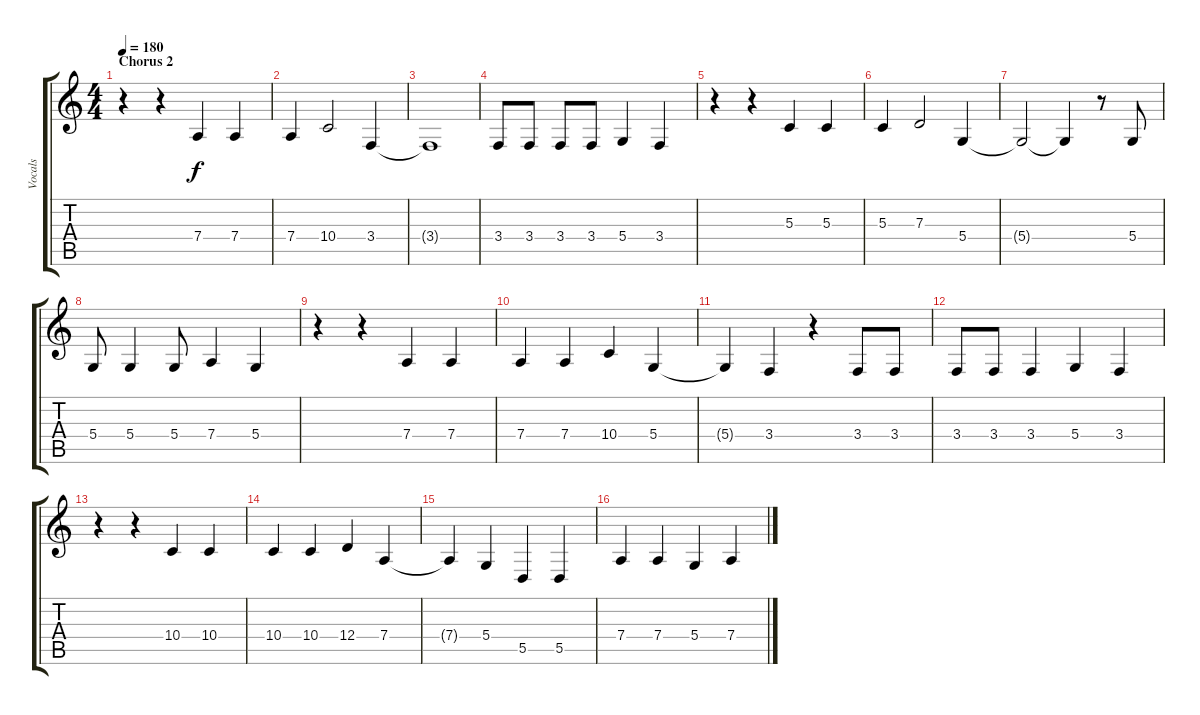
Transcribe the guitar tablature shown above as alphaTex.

\track ("Vocals" "Vocals") {instrument lead8bassandlead}
\staff {score tabs}
\tuning (E4 B3 G3 D3 A2 E2) {hide}
\ts (4 4)
\section ("" "Chorus 2")
\tempo 180
\clef g2
\ks c
r.4{dy f} r.4 7.4.4 7.4.4 |
7.4.4 10.4.2 3.4.4 |
3.4{t}.1 |
3.4.8 3.4.8 3.4.8 3.4.8 5.4.4 3.4.4 |
r.4 r.4 5.3.4 5.3.4 |
5.3.4 7.3.2 5.4.4 |
5.4{t}.2 5.4{t}.4 r.8 5.4.8 |
5.4.8 5.4.4 5.4.8 7.4.4 5.4.4 |
r.4 r.4 7.4.4 7.4.4 |
7.4.4 7.4.4 10.4.4 5.4.4 |
5.4{t}.4 3.4.4 r.4 3.4.8 3.4.8 |
3.4.8 3.4.8 3.4.4 5.4.4 3.4.4 |
r.4 r.4 10.4.4 10.4.4 |
10.4.4 10.4.4 12.4.4 7.4.4 |
7.4{t}.4 5.4.4 5.5.4 5.5.4 |
7.4.4 7.4.4 5.4.4 7.4.4
